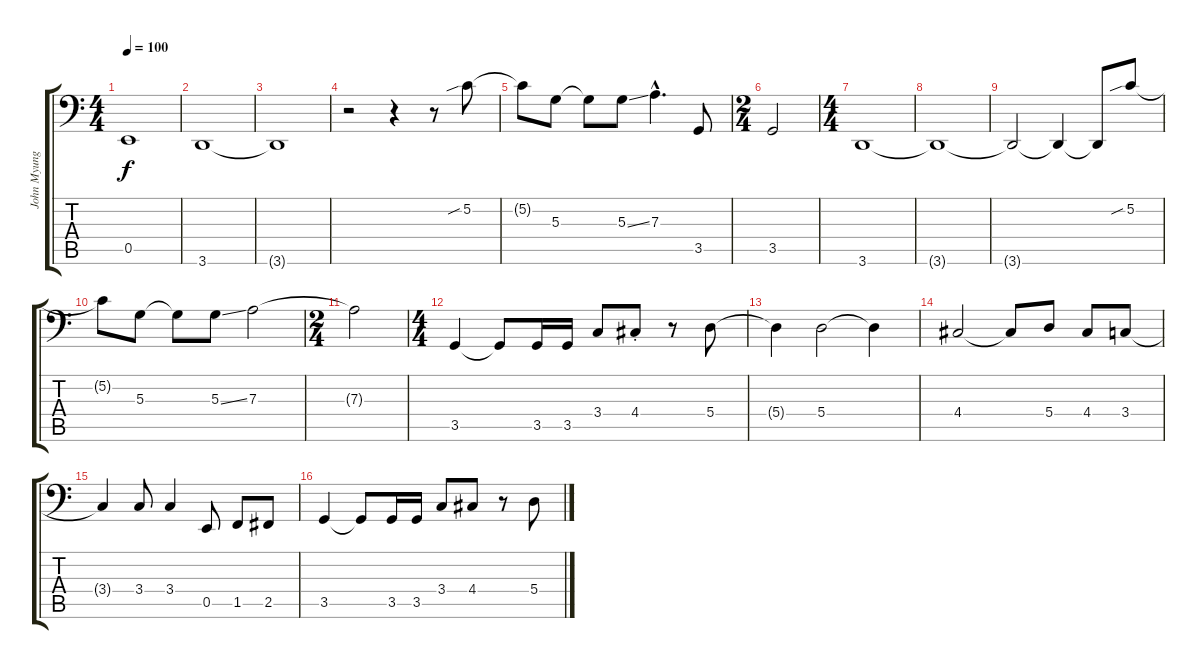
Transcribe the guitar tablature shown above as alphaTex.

\track ("John Myung" "John Myung") {instrument electricbassfinger}
\staff {score tabs}
\tuning (C3 G2 D2 A1 E1 B0) {hide}
\ts (4 4)
\tempo 100
\clef f4
\ks c
0.5.1{dy f} |
3.6.1 |
3.6{t}.1 |
r.2 r.4 r.8 5.2{sib}.8 |
5.2{t}.8 5.3.8 5.3{t}.8 5.3{ss}.8 7.3{hac}.4{d} 3.5.8 |
\ts (2 4)
3.5.2 |
\ts (4 4)
3.6.1 |
3.6{t}.1 |
3.6{t}.2 3.6{t}.4 3.6{t}.8 5.2{sib}.8 |
5.2{t}.8 5.3.8 5.3{t}.8 5.3{ss}.8 7.3.2 |
\ts (2 4)
7.3{t}.2 |
\ts (4 4)
3.5.4 3.5{t}.8 3.5.16 3.5.16 3.4.8 4.4{st}.8 r.8 5.4.8 |
5.4{t}.4 5.4.2 5.4{t}.4 |
4.4.2 4.4{t}.8 5.4.8 4.4.8 3.4.8 |
3.4{t}.4 3.4.8 3.4.4 0.5.8 1.5.8 2.5.8 |
3.5.4 3.5{t}.8 3.5.16 3.5.16 3.4.8 4.4.8 r.8 5.4.8
